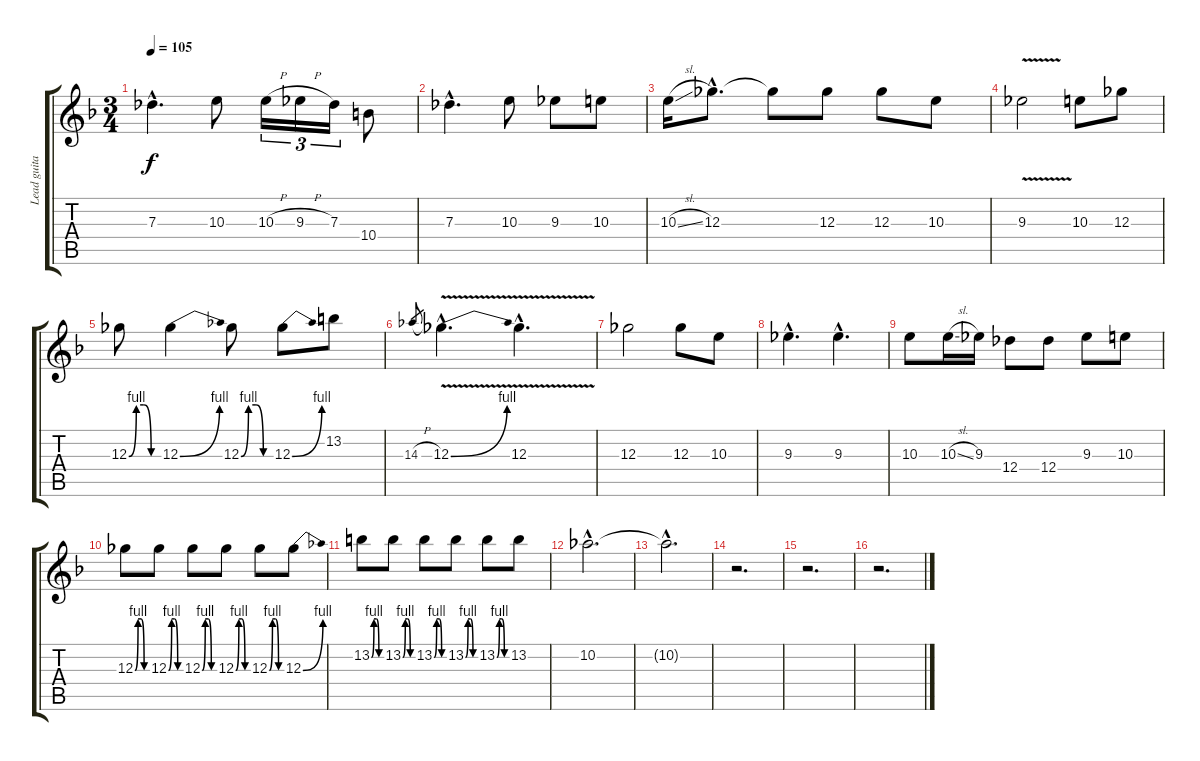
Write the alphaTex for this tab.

\track ("Lead guitar" "Lead guita") {instrument overdrivenguitar}
\staff {score tabs}
\tuning (Eb4 Bb3 Gb3 Db3 Ab2 Eb2) {hide}
\ts (3 4)
\tempo 105
\clef g2
\ks f
7.3{hac}.4{d dy f} 10.3.8 10.3{h}.16{tu (3 2)} 9.3{h}.16{tu (3 2)} 7.3.16{tu (3 2)} 10.4.8 |
7.3{hac}.4{d} 10.3.8 9.3.8 10.3.8 |
10.3{sl}.16 12.3{hac}.8{d} 12.3{t}.8 12.3.8 12.3.8 10.3.8 |
9.3{v}.2 10.3.8 12.3.8 |
12.3{be (custom 0 0 15 4 30 4 45 0 60 0)}.8 12.3{be (bend 0 0 60 4)}.4 12.3{be (custom 0 0 15 4 30 4 45 0 60 0)}.8 12.3{be (bend 0 0 60 4)}.8 13.2.8 |
14.3{h}.8{gr} 12.3{be (bend 0 0 60 4) v hac}.4{d} 12.3{v hac}.4{d} |
12.3.2 12.3.8 10.3.8 |
9.3{hac}.4{d} 9.3{hac}.4{d} |
10.3.8 10.3{sl}.16 9.3.16 12.4.8 12.4.8 9.3.8 10.3.8 |
12.3{be (custom 0 0 15 4 30 4 45 0 60 0)}.8 12.3{be (custom 0 0 15 4 30 4 45 0 60 0)}.8 12.3{be (custom 0 0 15 4 30 4 45 0 60 0)}.8 12.3{be (custom 0 0 15 4 30 4 45 0 60 0)}.8 12.3{be (custom 0 0 15 4 30 4 45 0 60 0)}.8 12.3{be (bend 0 0 60 4)}.8 |
13.2{be (custom 0 0 15 4 30 4 45 0 60 0)}.8 13.2{be (custom 0 0 15 4 30 4 45 0 60 0)}.8 13.2{be (custom 0 0 15 4 30 4 45 0 60 0)}.8 13.2{be (custom 0 0 15 4 30 4 45 0 60 0)}.8 13.2{be (custom 0 0 15 4 30 4 45 0 60 0)}.8 13.2.8 |
10.2{hac}.2{d} |
10.2{hac t}.2{d} |
r.2{d} |
r.2{d} |
r.2{d}
